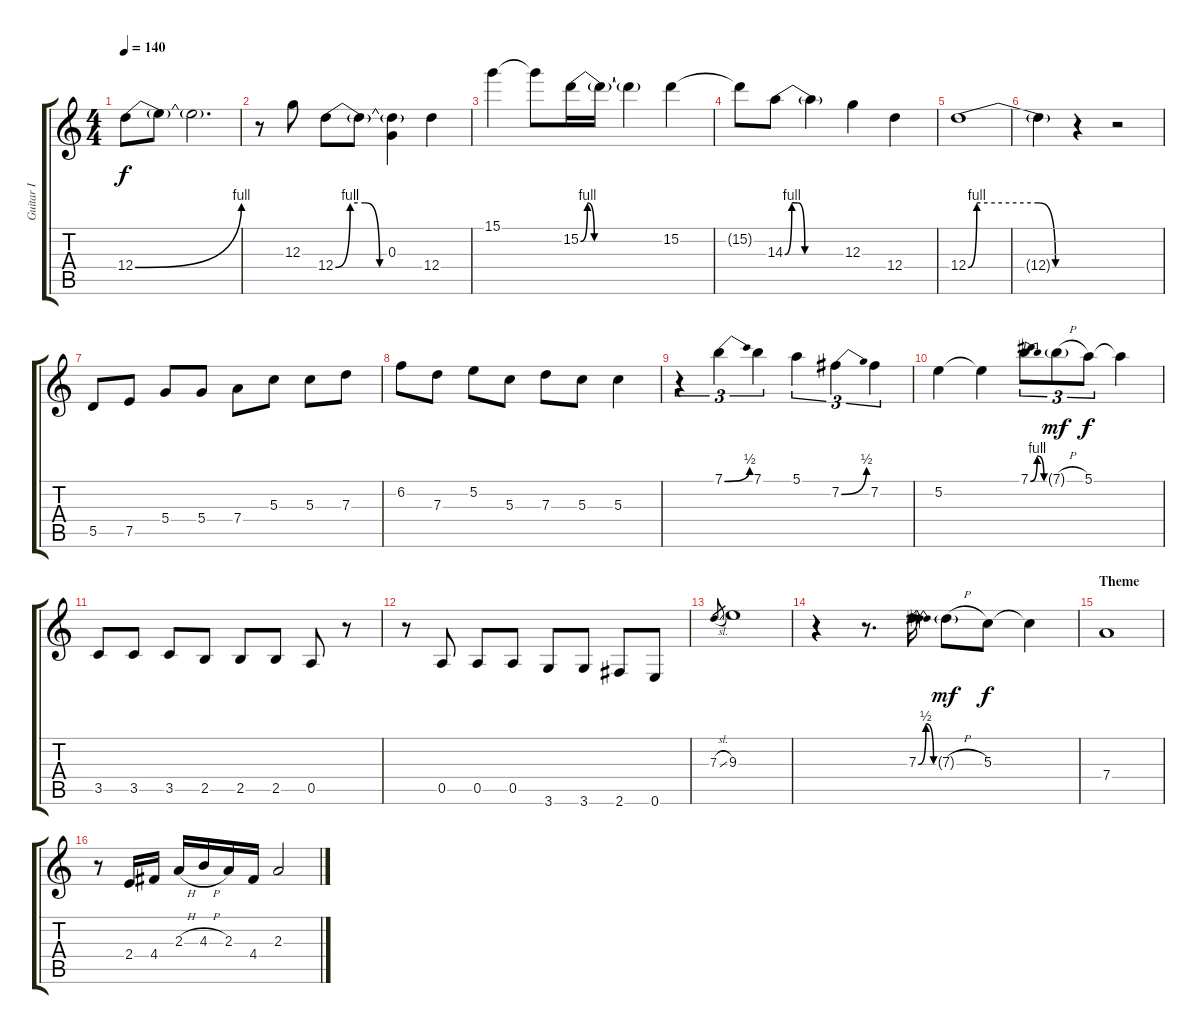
\track ("Guitar I" "Guitar I") {instrument overdrivenguitar}
\staff {score tabs}
\tuning (E4 B3 G3 D3 A2 E2) {hide}
\ts (4 4)
\tempo 140
\clef g2
\ks c
12.4{be (bend 0 0 60 4)}.8{dy f} 12.4{t}.8 12.4{t}.2{d} |
r.8 12.3.8 12.4{be (custom 0 0 10 4 20 4 30 0 60 0)}.8 12.4{t}.8 (0.3 12.4{t}).4 12.4.4 |
15.1.4 15.1{t}.8 15.2{be (custom 0 0 5 4 10 0 60 0)}.16 15.2{t}.16 15.2{t}.4 15.2.4 |
15.2{t}.8 14.3{be (custom 0 0 7 4 13 4 20 0 60 0)}.8 14.3{t}.4 12.3.4 12.4.4 |
12.4{be (custom 0 0 5 4 40 4 50 0 60 0)}.1 |
12.4{t}.4 r.4 r.2 |
5.5.8 7.5.8 5.4.8 5.4.8 7.4.8 5.3.8 5.3.8 7.3.8 |
6.2.8 7.3.8 5.2.8 5.3.8 7.3.8 5.3.8 5.3.4 |
r.4{tu (3 2)} 7.1{be (bend 0 0 60 2)}.4{tu (3 2)} 7.1.4{tu (3 2)} 5.1.4{tu (3 2)} 7.2{be (bend 0 0 60 2)}.4{tu (3 2)} 7.2.4{tu (3 2)} |
5.2.4 5.2{t}.4 7.1{be (bendrelease 0 0 20 4 40 4 60 0)}.8{tu (3 2)} 7.1{h g}.8{tu (3 2) dy mf} 5.1.8{tu (3 2) dy f} 5.1{t}.4 |
3.5.8 3.5.8 3.5.8 2.5.8 2.5.8 2.5.8 0.5.8 r.8 |
r.8 0.5.8 0.5.8 0.5.8 3.6.8 3.6.8 2.6.8 0.6.8 |
7.3{sl}.8{gr} 9.3.1 |
r.4 r.8{d} 7.3{be (bendrelease 0 0 20 2 40 2 60 0)}.16 7.3{h g}.8{dy mf} 5.3.8{dy f} 5.3{t}.4 |
\section ("" "Theme")
7.4.1 |
r.8 2.4.16 4.4.16 2.3{h}.16 4.3{h}.16 2.3.16 4.4.16 2.3.2
